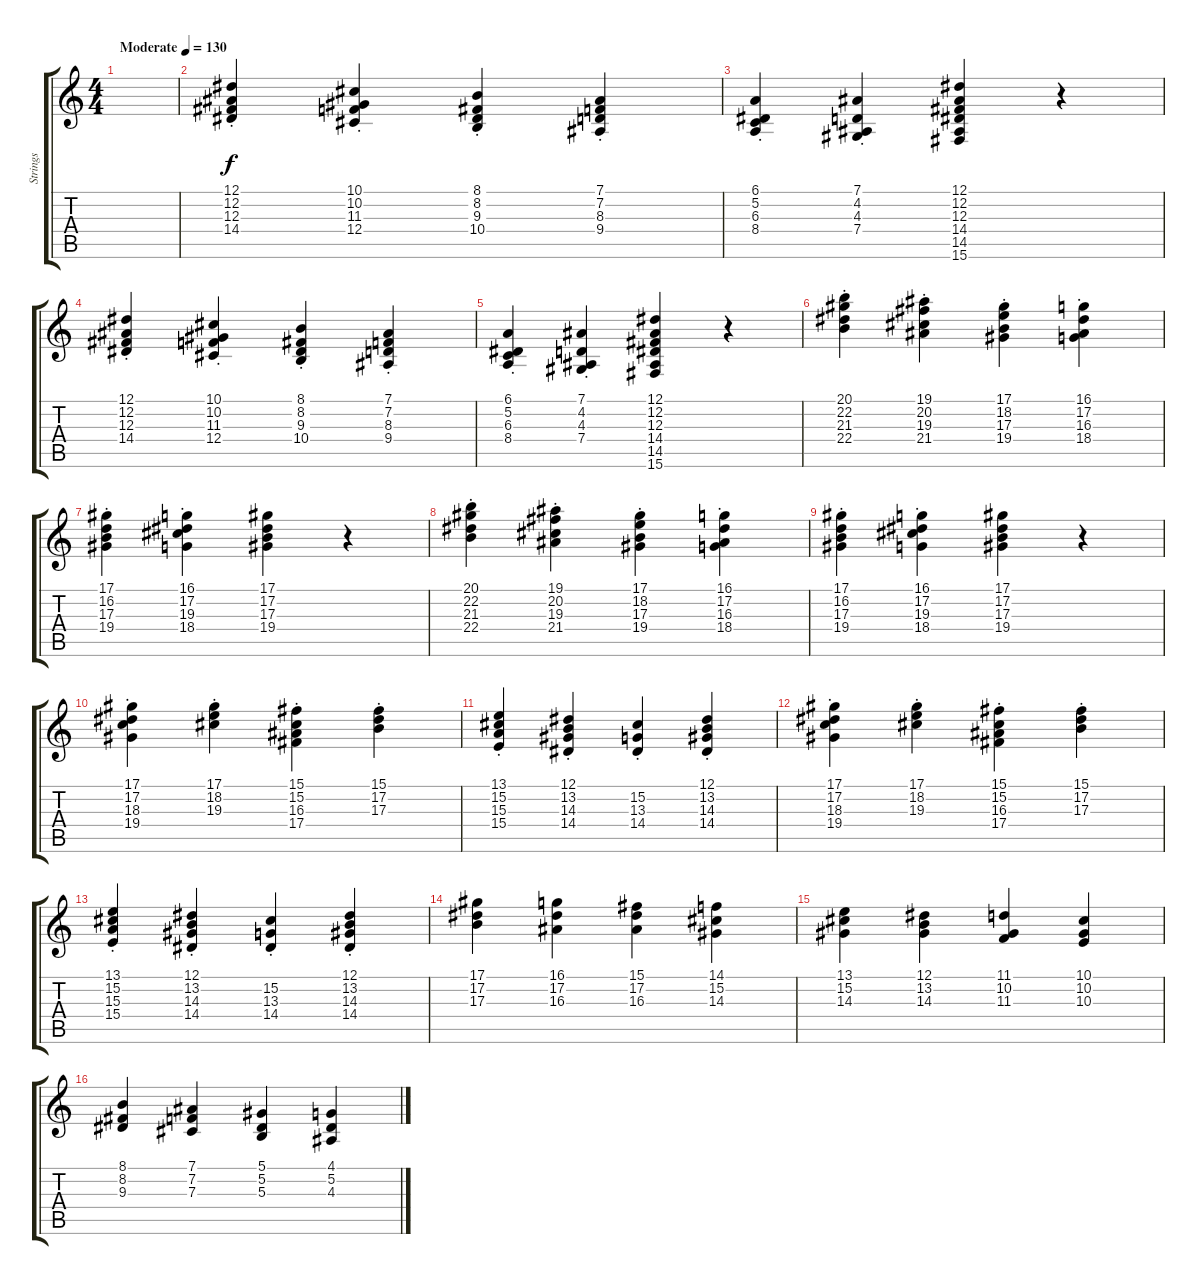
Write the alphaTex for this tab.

\track ("Strings" "Strings") {instrument stringensemble1}
\staff {score tabs}
\tuning (Eb4 Bb3 Gb3 Db3 Ab2 Eb2) {hide}
\ts (4 4)
\tempo (130 "Moderate")
\clef g2
\ks c
|
(12.1{st} 12.2{st} 12.3{st} 14.4{st}).4 (10.1{st} 10.2{st} 11.3{st} 12.4{st}).4 (8.1{st} 8.2{st} 9.3{st} 10.4{st}).4 (7.1{st} 7.2{st} 8.3{st} 9.4{st}).4 |
(6.1{st} 5.2{st} 6.3{st} 8.4{st}).4 (7.1{st} 4.2{st} 4.3{st} 7.4{st}).4 (12.1 12.2 12.3 14.4 14.5 15.6).4 r.4 |
(12.1{st} 12.2{st} 12.3{st} 14.4{st}).4 (10.1{st} 10.2{st} 11.3{st} 12.4{st}).4 (8.1{st} 8.2{st} 9.3{st} 10.4{st}).4 (7.1{st} 7.2{st} 8.3{st} 9.4{st}).4 |
(6.1{st} 5.2{st} 6.3{st} 8.4{st}).4 (7.1{st} 4.2{st} 4.3{st} 7.4{st}).4 (12.1 12.2 12.3 14.4 14.5 15.6).4 r.4 |
(20.1{st} 22.2{st} 21.3{st} 22.4{st}).4 (19.1{st} 20.2{st} 19.3{st} 21.4{st}).4 (17.1{st} 18.2{st} 17.3{st} 19.4{st}).4 (16.1{st} 17.2{st} 16.3{st} 18.4{st}).4 |
(17.1{st} 16.2{st} 17.3{st} 19.4{st}).4 (16.1{st} 17.2{st} 19.3{st} 18.4{st}).4 (17.1 17.2 17.3 19.4).4 r.4 |
(20.1{st} 22.2{st} 21.3{st} 22.4{st}).4 (19.1{st} 20.2{st} 19.3{st} 21.4{st}).4 (17.1{st} 18.2{st} 17.3{st} 19.4{st}).4 (16.1{st} 17.2{st} 16.3{st} 18.4{st}).4 |
(17.1{st} 16.2{st} 17.3{st} 19.4{st}).4 (16.1{st} 17.2{st} 19.3{st} 18.4{st}).4 (17.1 17.2 17.3 19.4).4 r.4 |
(17.1{st} 17.2{st} 18.3{st} 19.4{st}).4 (17.1{st} 18.2{st} 19.3{st}).4 (15.1{st} 15.2{st} 16.3{st} 17.4{st}).4 (15.1{st} 17.2{st} 17.3{st}).4 |
(13.1{st} 15.2{st} 15.3{st} 15.4{st}).4 (12.1{st} 13.2{st} 14.3{st} 14.4{st}).4 (15.2{st} 13.3{st} 14.4{st}).4 (12.1{st} 13.2{st} 14.3{st} 14.4{st}).4 |
(17.1{st} 17.2{st} 18.3{st} 19.4{st}).4 (17.1{st} 18.2{st} 19.3{st}).4 (15.1{st} 15.2{st} 16.3{st} 17.4{st}).4 (15.1{st} 17.2{st} 17.3{st}).4 |
(13.1{st} 15.2{st} 15.3{st} 15.4{st}).4 (12.1{st} 13.2{st} 14.3{st} 14.4{st}).4 (15.2{st} 13.3{st} 14.4{st}).4 (12.1{st} 13.2{st} 14.3{st} 14.4{st}).4 |
(17.1 17.2 17.3).4 (16.1 17.2 16.3).4 (15.1 17.2 16.3).4 (14.1 15.2 14.3).4 |
(13.1 15.2 14.3).4 (12.1 13.2 14.3).4 (11.1 10.2 11.3).4 (10.1 10.2 10.3).4 |
(8.1 8.2 9.3).4 (7.1 7.2 7.3).4 (5.1 5.2 5.3).4 (4.1 5.2 4.3).4
